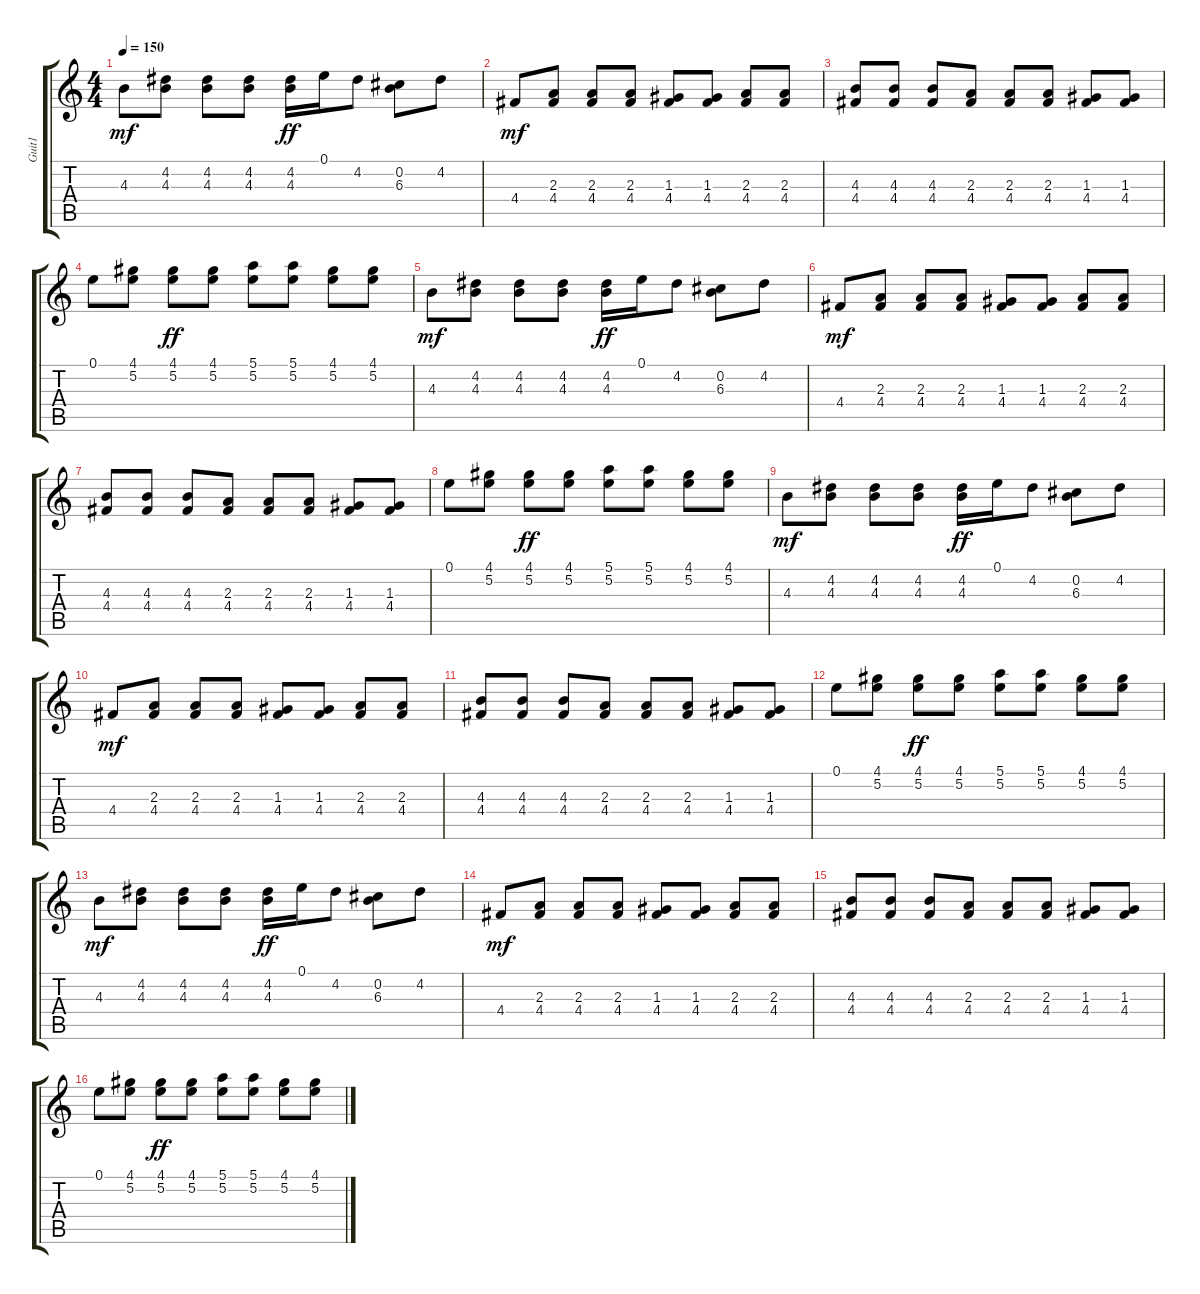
\track ("Guit1" "Guit1") {instrument distortionguitar}
\staff {score tabs}
\tuning (E4 B3 G3 D3 A2 E2) {hide}
\ts (4 4)
\tempo 150
\clef g2
\ks c
4.3.8{dy mf} (4.2 4.3).8 (4.2 4.3).8 (4.2 4.3).8 (4.2 4.3).16{dy ff} 0.1.16 4.2.8 (0.2 6.3).8 4.2.8 |
4.4.8{dy mf} (2.3 4.4).8 (2.3 4.4).8 (2.3 4.4).8 (1.3 4.4).8 (1.3 4.4).8 (2.3 4.4).8 (2.3 4.4).8 |
(4.3 4.4).8 (4.3 4.4).8 (4.3 4.4).8 (2.3 4.4).8 (2.3 4.4).8 (2.3 4.4).8 (1.3 4.4).8 (1.3 4.4).8 |
0.1.8 (4.1 5.2).8 (4.1 5.2).8{dy ff} (4.1 5.2).8 (5.1 5.2).8 (5.1 5.2).8 (4.1 5.2).8 (4.1 5.2).8 |
4.3.8{dy mf} (4.2 4.3).8 (4.2 4.3).8 (4.2 4.3).8 (4.2 4.3).16{dy ff} 0.1.16 4.2.8 (0.2 6.3).8 4.2.8 |
4.4.8{dy mf} (2.3 4.4).8 (2.3 4.4).8 (2.3 4.4).8 (1.3 4.4).8 (1.3 4.4).8 (2.3 4.4).8 (2.3 4.4).8 |
(4.3 4.4).8 (4.3 4.4).8 (4.3 4.4).8 (2.3 4.4).8 (2.3 4.4).8 (2.3 4.4).8 (1.3 4.4).8 (1.3 4.4).8 |
0.1.8 (4.1 5.2).8 (4.1 5.2).8{dy ff} (4.1 5.2).8 (5.1 5.2).8 (5.1 5.2).8 (4.1 5.2).8 (4.1 5.2).8 |
4.3.8{dy mf} (4.2 4.3).8 (4.2 4.3).8 (4.2 4.3).8 (4.2 4.3).16{dy ff} 0.1.16 4.2.8 (0.2 6.3).8 4.2.8 |
4.4.8{dy mf} (2.3 4.4).8 (2.3 4.4).8 (2.3 4.4).8 (1.3 4.4).8 (1.3 4.4).8 (2.3 4.4).8 (2.3 4.4).8 |
(4.3 4.4).8 (4.3 4.4).8 (4.3 4.4).8 (2.3 4.4).8 (2.3 4.4).8 (2.3 4.4).8 (1.3 4.4).8 (1.3 4.4).8 |
0.1.8 (4.1 5.2).8 (4.1 5.2).8{dy ff} (4.1 5.2).8 (5.1 5.2).8 (5.1 5.2).8 (4.1 5.2).8 (4.1 5.2).8 |
4.3.8{dy mf} (4.2 4.3).8 (4.2 4.3).8 (4.2 4.3).8 (4.2 4.3).16{dy ff} 0.1.16 4.2.8 (0.2 6.3).8 4.2.8 |
4.4.8{dy mf} (2.3 4.4).8 (2.3 4.4).8 (2.3 4.4).8 (1.3 4.4).8 (1.3 4.4).8 (2.3 4.4).8 (2.3 4.4).8 |
(4.3 4.4).8 (4.3 4.4).8 (4.3 4.4).8 (2.3 4.4).8 (2.3 4.4).8 (2.3 4.4).8 (1.3 4.4).8 (1.3 4.4).8 |
0.1.8 (4.1 5.2).8 (4.1 5.2).8{dy ff} (4.1 5.2).8 (5.1 5.2).8 (5.1 5.2).8 (4.1 5.2).8 (4.1 5.2).8
